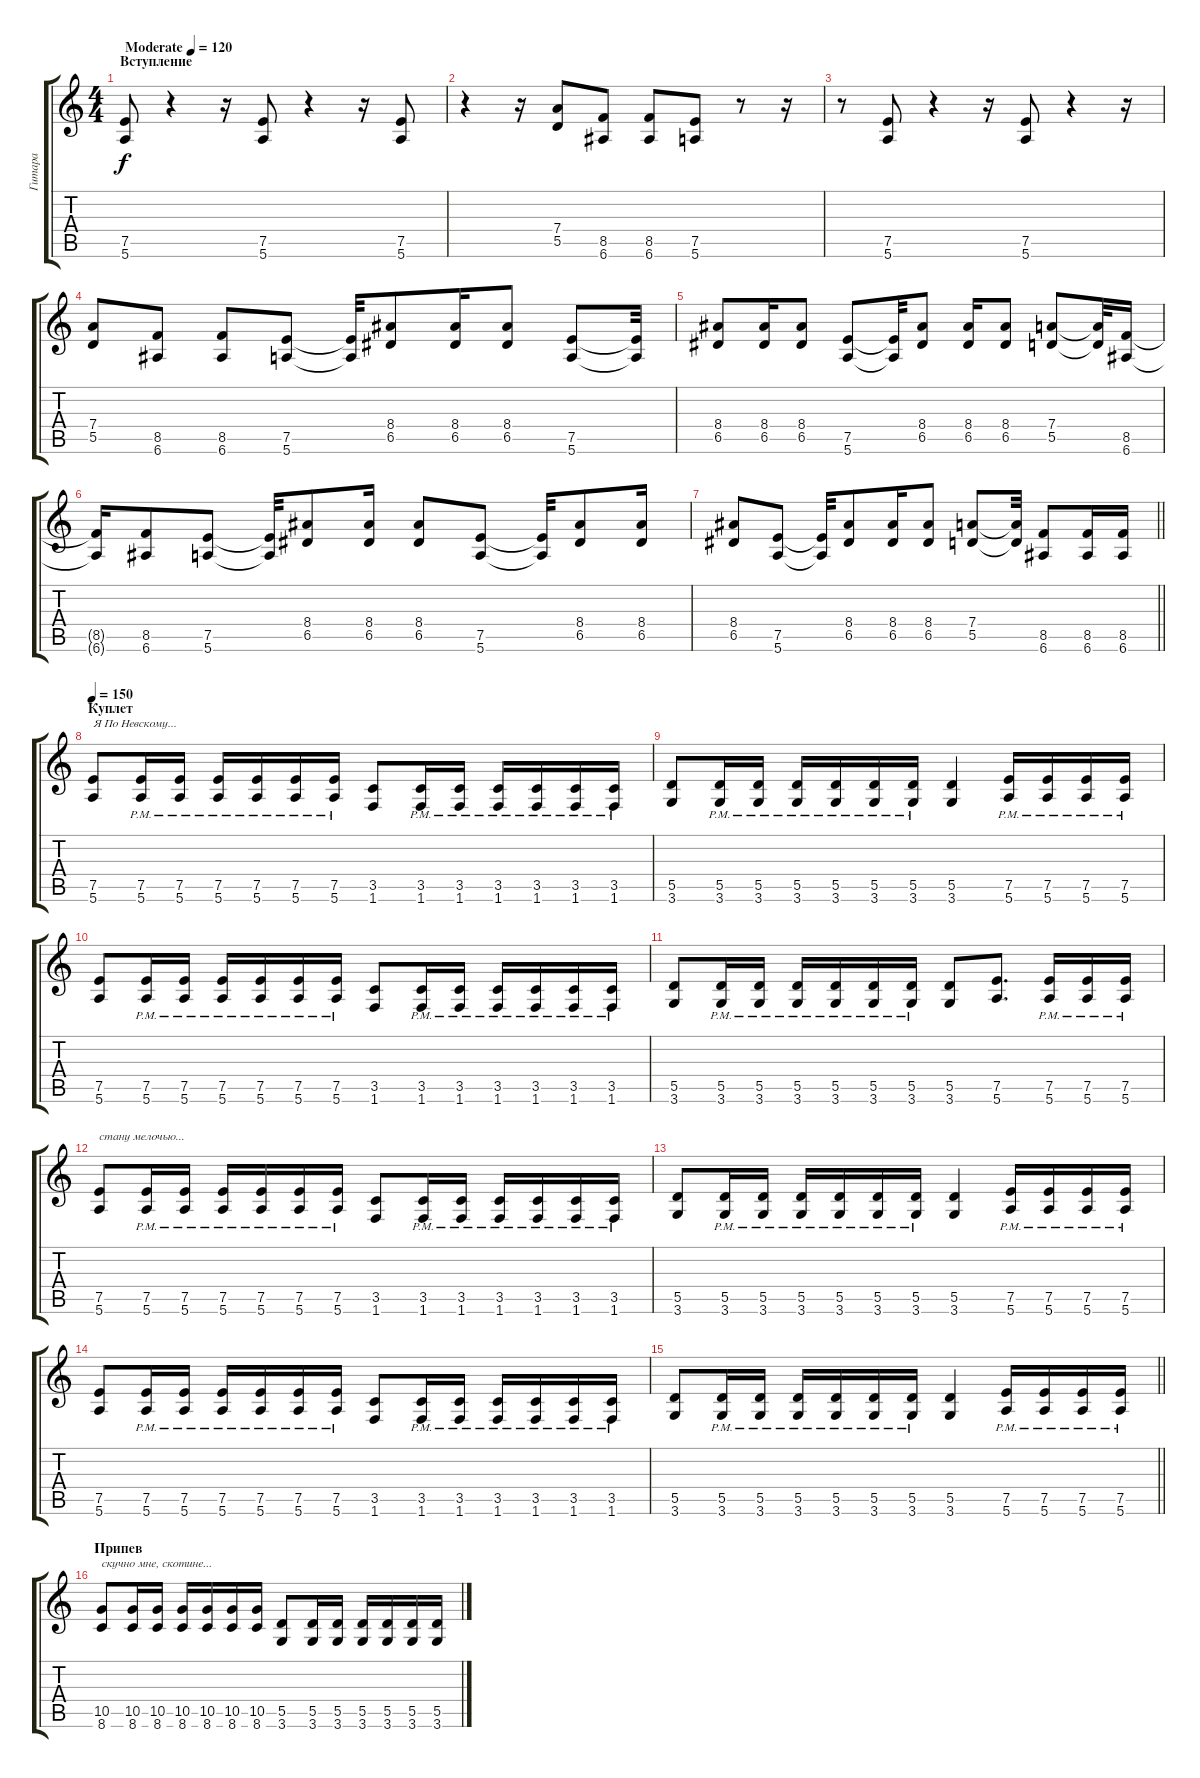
\track ("Гитара" "Гитара") {instrument overdrivenguitar}
\staff {score tabs}
\tuning (E4 B3 G3 D3 A2 E2) {hide}
\ts (4 4)
\section ("" "Вступление")
\tempo (120 "Moderate")
\clef g2
\ks c
(7.5 5.6).8{dy f instrument overdrivenguitar} r.4 r.16 (7.5 5.6).8 r.4 r.16 (7.5 5.6).8 |
r.4 r.16 (7.4 5.5).8 (8.5 6.6).8 (8.5 6.6).8 (7.5 5.6).8 r.8 r.16 |
r.8 (7.5 5.6).8 r.4 r.16 (7.5 5.6).8 r.4 r.16 |
(7.4 5.5).8 (8.5 6.6).8 (8.5 6.6).8 (7.5 5.6).8 (7.5{t} 5.6{t}).32 (8.4 6.5).8 (8.4 6.5).16 (8.4 6.5).8 (7.5 5.6).8 (7.5{t} 5.6{t}).32 |
(8.4 6.5).8 (8.4 6.5).16 (8.4 6.5).8 (7.5 5.6).8 (7.5{t} 5.6{t}).32 (8.4 6.5).8 (8.4 6.5).16 (8.4 6.5).8 (7.4 5.5).8 (7.4{t} 5.5{t}).32 (8.5 6.6).16 |
(8.5{t} 6.6{t}).16 (8.5 6.6).8 (7.5 5.6).8 (7.5{t} 5.6{t}).32 (8.4 6.5).8 (8.4 6.5).16 (8.4 6.5).8 (7.5 5.6).8 (7.5{t} 5.6{t}).32 (8.4 6.5).8 (8.4 6.5).16 |
\barLineRight lightlight
(8.4 6.5).8 (7.5 5.6).8 (7.5{t} 5.6{t}).32 (8.4 6.5).8 (8.4 6.5).16 (8.4 6.5).8 (7.4 5.5).8 (7.4{t} 5.5{t}).32 (8.5 6.6).8 (8.5 6.6).16 (8.5 6.6).16 |
\section ("" "Куплет")
\tempo 150
(7.5 5.6).8{txt "Я По Невскому..."} (7.5{pm} 5.6{pm}).16 (7.5{pm} 5.6{pm}).16 (7.5{pm} 5.6{pm}).16 (7.5{pm} 5.6{pm}).16 (7.5{pm} 5.6{pm}).16 (7.5{pm} 5.6{pm}).16 (3.5 1.6).8 (3.5{pm} 1.6{pm}).16 (3.5{pm} 1.6{pm}).16 (3.5{pm} 1.6{pm}).16 (3.5{pm} 1.6{pm}).16 (3.5{pm} 1.6{pm}).16 (3.5{pm} 1.6{pm}).16 |
(5.5 3.6).8 (5.5{pm} 3.6{pm}).16 (5.5{pm} 3.6{pm}).16 (5.5{pm} 3.6{pm}).16 (5.5{pm} 3.6{pm}).16 (5.5{pm} 3.6{pm}).16 (5.5{pm} 3.6{pm}).16 (5.5 3.6).4 (7.5{pm} 5.6{pm}).16 (7.5{pm} 5.6{pm}).16 (7.5{pm} 5.6{pm}).16 (7.5{pm} 5.6{pm}).16 |
(7.5 5.6).8 (7.5{pm} 5.6{pm}).16 (7.5{pm} 5.6{pm}).16 (7.5{pm} 5.6{pm}).16 (7.5{pm} 5.6{pm}).16 (7.5{pm} 5.6{pm}).16 (7.5{pm} 5.6{pm}).16 (3.5 1.6).8 (3.5{pm} 1.6{pm}).16 (3.5{pm} 1.6{pm}).16 (3.5{pm} 1.6{pm}).16 (3.5{pm} 1.6{pm}).16 (3.5{pm} 1.6{pm}).16 (3.5{pm} 1.6{pm}).16 |
(5.5 3.6).8 (5.5{pm} 3.6{pm}).16 (5.5{pm} 3.6{pm}).16 (5.5{pm} 3.6{pm}).16 (5.5{pm} 3.6{pm}).16 (5.5{pm} 3.6{pm}).16 (5.5{pm} 3.6{pm}).16 (5.5 3.6).8 (7.5 5.6).8{d} (7.5{pm} 5.6{pm}).16 (7.5{pm} 5.6{pm}).16 (7.5{pm} 5.6{pm}).16 |
(7.5 5.6).8{txt "стану мелочью..."} (7.5{pm} 5.6{pm}).16 (7.5{pm} 5.6{pm}).16 (7.5{pm} 5.6{pm}).16 (7.5{pm} 5.6{pm}).16 (7.5{pm} 5.6{pm}).16 (7.5{pm} 5.6{pm}).16 (3.5 1.6).8 (3.5{pm} 1.6{pm}).16 (3.5{pm} 1.6{pm}).16 (3.5{pm} 1.6{pm}).16 (3.5{pm} 1.6{pm}).16 (3.5{pm} 1.6{pm}).16 (3.5{pm} 1.6{pm}).16 |
(5.5 3.6).8 (5.5{pm} 3.6{pm}).16 (5.5{pm} 3.6{pm}).16 (5.5{pm} 3.6{pm}).16 (5.5{pm} 3.6{pm}).16 (5.5{pm} 3.6{pm}).16 (5.5{pm} 3.6{pm}).16 (5.5 3.6).4 (7.5{pm} 5.6{pm}).16 (7.5{pm} 5.6{pm}).16 (7.5{pm} 5.6{pm}).16 (7.5{pm} 5.6{pm}).16 |
(7.5 5.6).8 (7.5{pm} 5.6{pm}).16 (7.5{pm} 5.6{pm}).16 (7.5{pm} 5.6{pm}).16 (7.5{pm} 5.6{pm}).16 (7.5{pm} 5.6{pm}).16 (7.5{pm} 5.6{pm}).16 (3.5 1.6).8 (3.5{pm} 1.6{pm}).16 (3.5{pm} 1.6{pm}).16 (3.5{pm} 1.6{pm}).16 (3.5{pm} 1.6{pm}).16 (3.5{pm} 1.6{pm}).16 (3.5{pm} 1.6{pm}).16 |
\barLineRight lightlight
(5.5 3.6).8 (5.5{pm} 3.6{pm}).16 (5.5{pm} 3.6{pm}).16 (5.5{pm} 3.6{pm}).16 (5.5{pm} 3.6{pm}).16 (5.5{pm} 3.6{pm}).16 (5.5{pm} 3.6{pm}).16 (5.5 3.6).4 (7.5{pm} 5.6{pm}).16 (7.5{pm} 5.6{pm}).16 (7.5{pm} 5.6{pm}).16 (7.5{pm} 5.6{pm}).16 |
\section ("" "Припев")
(10.5 8.6).8{txt "скучно мне, скотине..."} (10.5 8.6).16 (10.5 8.6).16 (10.5 8.6).16 (10.5 8.6).16 (10.5 8.6).16 (10.5 8.6).16 (5.5 3.6).8 (5.5 3.6).16 (5.5 3.6).16 (5.5 3.6).16 (5.5 3.6).16 (5.5 3.6).16 (5.5 3.6).16
